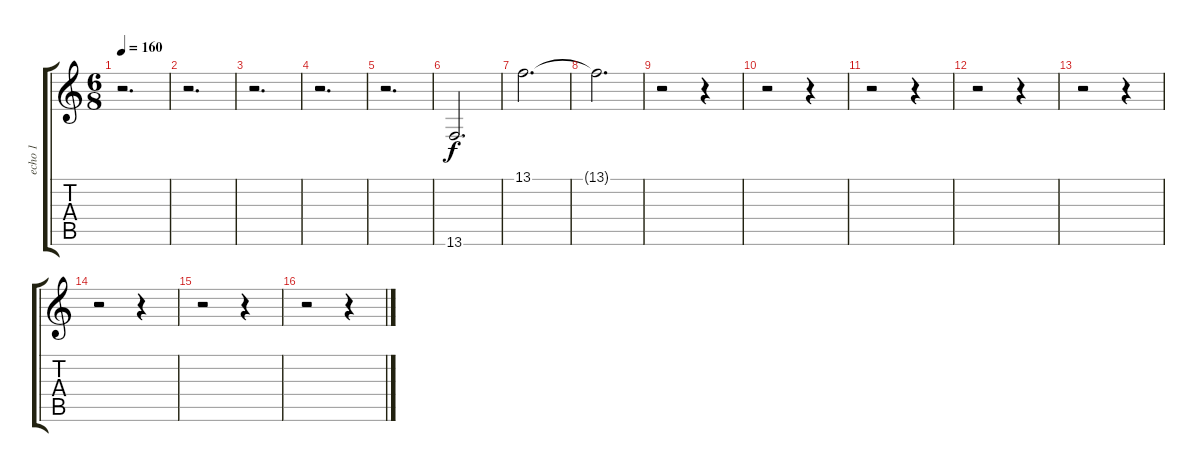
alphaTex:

\track ("echo 1" "echo 1") {instrument churchorgan}
\staff {score tabs}
\tuning (E4 B3 G3 D3 A2 E2) {hide}
\ts (6 8)
\tempo 160
\clef g2
\ks c
r.2{d dy f} |
r.2{d} |
r.2{d} |
r.2{d} |
r.2{d} |
13.6.2{d} |
13.1.2{d} |
13.1{t}.2{d} |
r.2 r.4 |
r.2 r.4 |
r.2 r.4 |
r.2 r.4 |
r.2 r.4 |
r.2 r.4 |
r.2 r.4 |
r.2 r.4
